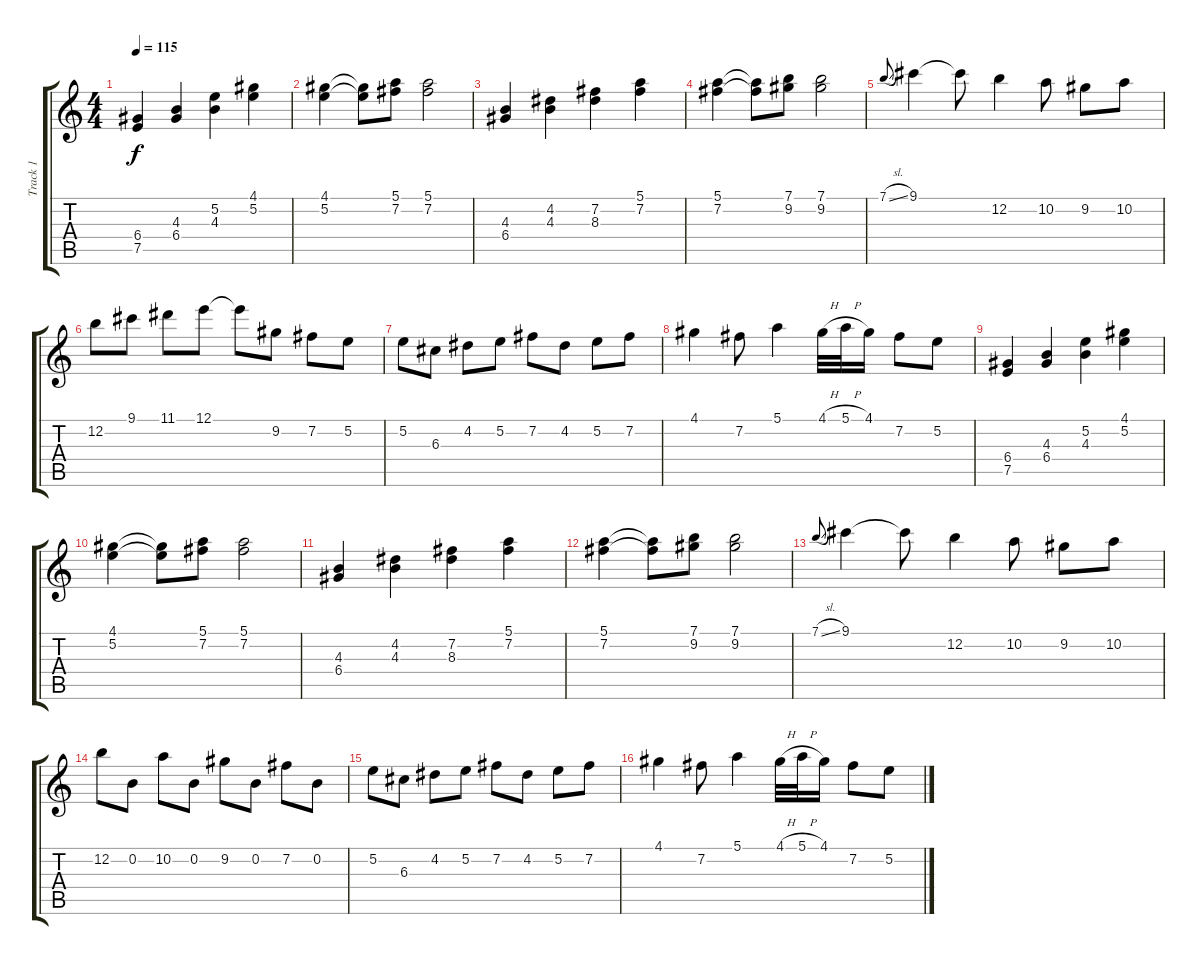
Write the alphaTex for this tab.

\track ("Track 1" "Track 1") {instrument acousticguitarsteel}
\staff {score tabs}
\tuning (E4 B3 G3 D3 A2 E2) {hide}
\ts (4 4)
\tempo 115
\clef g2
\ks c
(6.4 7.5).4{dy f} (4.3 6.4).4 (5.2 4.3).4 (4.1 5.2).4 |
(4.1 5.2).4 (4.1{t} 5.2{t}).8 (5.1 7.2).8 (5.1 7.2).2 |
(4.3 6.4).4 (4.2 4.3).4 (7.2 8.3).4 (5.1 7.2).4 |
(5.1 7.2).4 (5.1{t} 7.2{t}).8 (7.1 9.2).8 (7.1 9.2).2 |
7.1{sl}.8{gr onbeat} 9.1.4 9.1{t}.8 12.2.4 10.2.8 9.2.8 10.2.8 |
12.2.8 9.1.8 11.1.8 12.1.8 12.1{t}.8 9.2.8 7.2.8 5.2.8 |
5.2.8 6.3.8 4.2.8 5.2.8 7.2.8 4.2.8 5.2.8 7.2.8 |
4.1.4 7.2.8 5.1.4 4.1{h}.32 5.1{h}.32 4.1.16 7.2.8 5.2.8 |
(6.4 7.5).4 (4.3 6.4).4 (5.2 4.3).4 (4.1 5.2).4 |
(4.1 5.2).4 (4.1{t} 5.2{t}).8 (5.1 7.2).8 (5.1 7.2).2 |
(4.3 6.4).4 (4.2 4.3).4 (7.2 8.3).4 (5.1 7.2).4 |
(5.1 7.2).4 (5.1{t} 7.2{t}).8 (7.1 9.2).8 (7.1 9.2).2 |
7.1{sl}.8{gr onbeat} 9.1.4 9.1{t}.8 12.2.4 10.2.8 9.2.8 10.2.8 |
12.2.8 0.2.8 10.2.8 0.2.8 9.2.8 0.2.8 7.2.8 0.2.8 |
5.2.8 6.3.8 4.2.8 5.2.8 7.2.8 4.2.8 5.2.8 7.2.8 |
4.1.4 7.2.8 5.1.4 4.1{h}.32 5.1{h}.32 4.1.16 7.2.8 5.2.8
